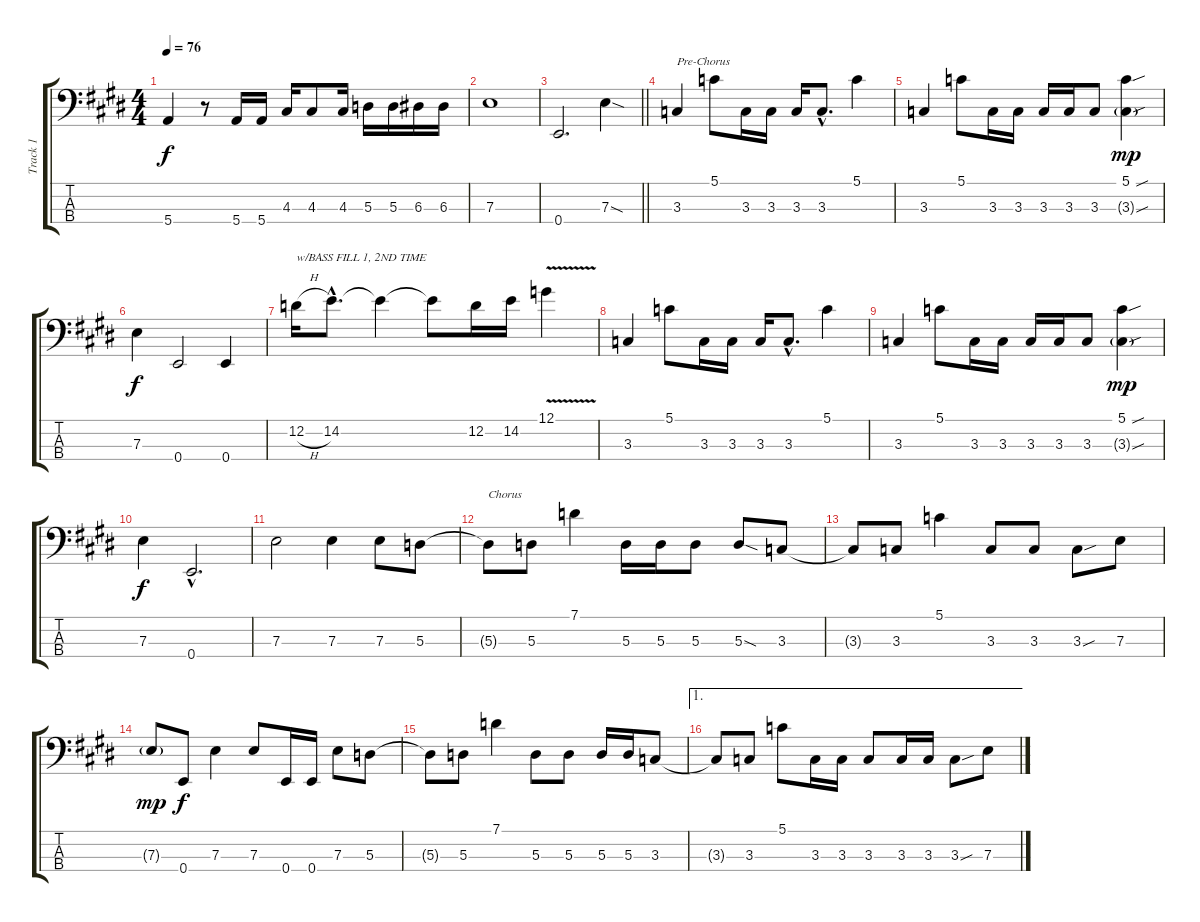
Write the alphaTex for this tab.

\track ("Track 1" "Track 1") {instrument electricbassfinger}
\staff {score tabs}
\tuning (G2 D2 A1 E1) {hide}
\ts (4 4)
\tempo 76
\clef f4
\ks e
5.4.4{dy f} r.8 5.4.16 5.4.16 4.3.16 4.3.8 4.3.16 5.3.16 5.3.16 6.3.16 6.3.16 |
7.3.1 |
\barLineRight lightlight
0.4.2{d} 7.3{sod}.4 |
3.3.4{txt "Pre-Chorus"} 5.1.8 3.3.16 3.3.16 3.3.16 3.3{hac}.8{d} 5.1.4 |
3.3.4 5.1.8 3.3.16 3.3.16 3.3.16 3.3.16 3.3.8 (5.1{sou} 3.3{sou g}).4{dy mp} |
7.3.4{dy f} 0.4.2 0.4.4 |
12.2{h}.16{txt "w/BASS FILL 1, 2ND TIME"} 14.2{hac}.8{d} 14.2{t}.4 14.2{t}.8 12.2.16 14.2.16 12.1{v}.4 |
3.3.4 5.1.8 3.3.16 3.3.16 3.3.16 3.3{hac}.8{d} 5.1.4 |
3.3.4 5.1.8 3.3.16 3.3.16 3.3.16 3.3.16 3.3.8 (5.1{sou} 3.3{sou g}).4{dy mp} |
7.3.4{dy f} 0.4{hac}.2{d} |
7.3.2 7.3.4 7.3.8 5.3.8 |
5.3{t}.8{txt "Chorus"} 5.3.8 7.1.4 5.3.16 5.3.16 5.3.8 5.3{sod}.8 3.3.8 |
3.3{t}.8 3.3.8 5.1.4 3.3.8 3.3.8 3.3{sou}.8 7.3.8 |
7.3{g}.8{dy mp} 0.4.8{dy f} 7.3.4 7.3.8 0.4.16 0.4.16 7.3.8 5.3.8 |
5.3{t}.8 5.3.8 7.1.4 5.3.8 5.3.8 5.3.16 5.3.16 3.3.8 |
\ae 1
3.3{t}.8 3.3.8 5.1.8 3.3.16 3.3.16 3.3.8 3.3.16 3.3.16 3.3{sou}.8 7.3.8
